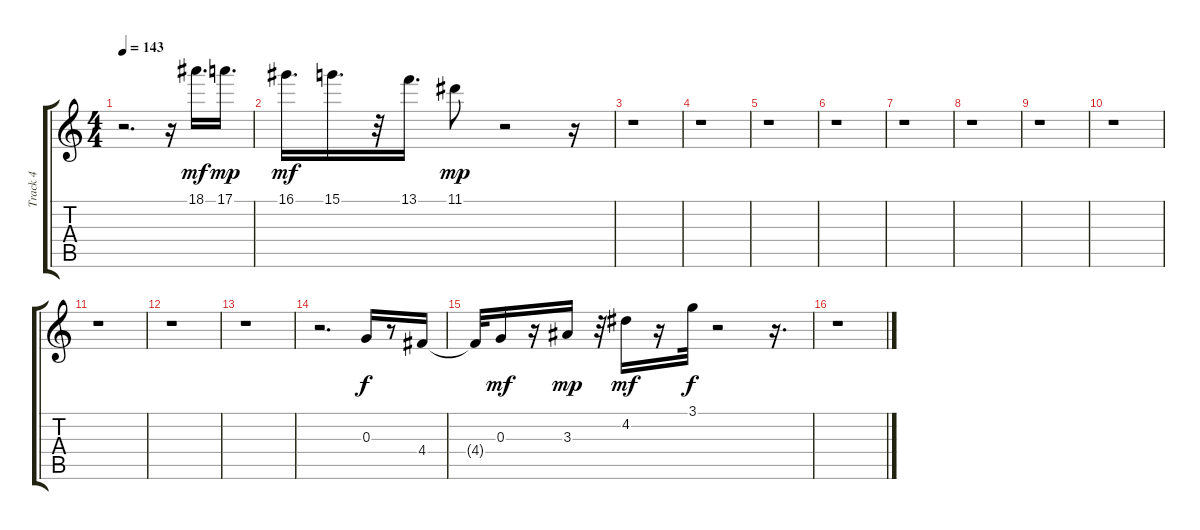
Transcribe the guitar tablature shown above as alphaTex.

\track ("Track 4" "Track 4") {instrument acousticguitarnylon}
\staff {score tabs}
\tuning (E4 B3 G3 D3 A2 E2) {hide}
\ts (4 4)
\tempo 143
\clef g2
\ks c
r.2{d dy ff} r.16 18.1.16{d dy mf} 17.1.16{d dy mp} |
16.1.16{d dy mf} 15.1.16{d} r.32 13.1.16{d} 11.1.8{dy mp} r.2 r.16 |
r.1 |
r.1 |
r.1 |
r.1 |
r.1 |
r.1 |
r.1 |
r.1 |
r.1 |
r.1 |
r.1 |
r.2{d} 0.3.16{dy f} r.8 4.4.16 |
4.4{t}.32 0.3.16{dy mf} r.16 3.3.16{dy mp} r.32 4.2.16{dy mf} r.16 3.1.32{dy f} r.2 r.16{d} |
r.1
